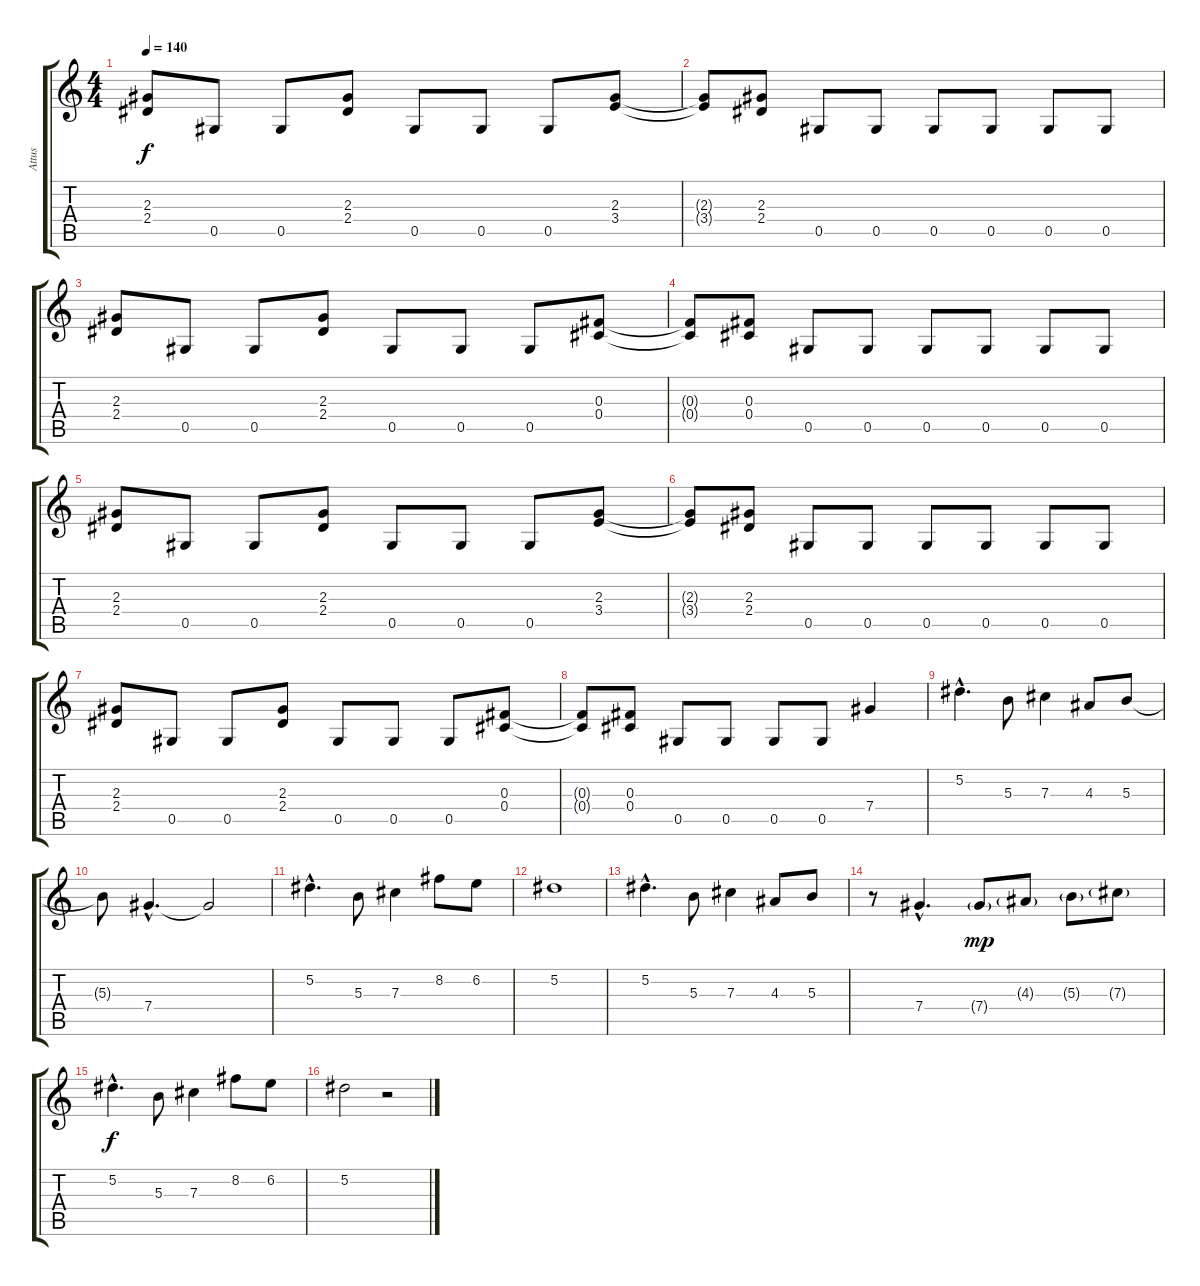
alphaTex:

\track ("Attus" "Attus") {instrument overdrivenguitar}
\staff {score tabs}
\tuning (Eb4 Bb3 Gb3 Db3 Ab2 Eb2) {hide}
\ts (4 4)
\tempo 140
\clef g2
\ks c
(2.3 2.4).8{dy f instrument overdrivenguitar} 0.5.8 0.5.8 (2.3 2.4).8 0.5.8 0.5.8 0.5.8 (2.3 3.4).8 |
(2.3{t} 3.4{t}).8 (2.3 2.4).8 0.5.8 0.5.8 0.5.8 0.5.8 0.5.8 0.5.8 |
(2.3 2.4).8 0.5.8 0.5.8 (2.3 2.4).8 0.5.8 0.5.8 0.5.8 (0.3 0.4).8 |
(0.3{t} 0.4{t}).8 (0.3 0.4).8 0.5.8 0.5.8 0.5.8 0.5.8 0.5.8 0.5.8 |
(2.3 2.4).8 0.5.8 0.5.8 (2.3 2.4).8 0.5.8 0.5.8 0.5.8 (2.3 3.4).8 |
(2.3{t} 3.4{t}).8 (2.3 2.4).8 0.5.8 0.5.8 0.5.8 0.5.8 0.5.8 0.5.8 |
(2.3 2.4).8 0.5.8 0.5.8 (2.3 2.4).8 0.5.8 0.5.8 0.5.8 (0.3 0.4).8 |
(0.3{t} 0.4{t}).8 (0.3 0.4).8 0.5.8 0.5.8 0.5.8 0.5.8 7.4.4{volume 16} |
5.2{hac}.4{d} 5.3.8 7.3.4 4.3.8 5.3.8 |
5.3{t}.8 7.4{hac}.4{d} 7.4{t}.2 |
5.2{hac}.4{d} 5.3.8 7.3.4 8.2.8 6.2.8 |
5.2.1 |
5.2{hac}.4{d} 5.3.8 7.3.4 4.3.8 5.3.8 |
r.8 7.4{hac}.4{d} 7.4{g}.8{dy mp} 4.3{g}.8 5.3{g}.8 7.3{g}.8 |
5.2{hac}.4{d dy f} 5.3.8 7.3.4 8.2.8 6.2.8 |
5.2.2 r.2
